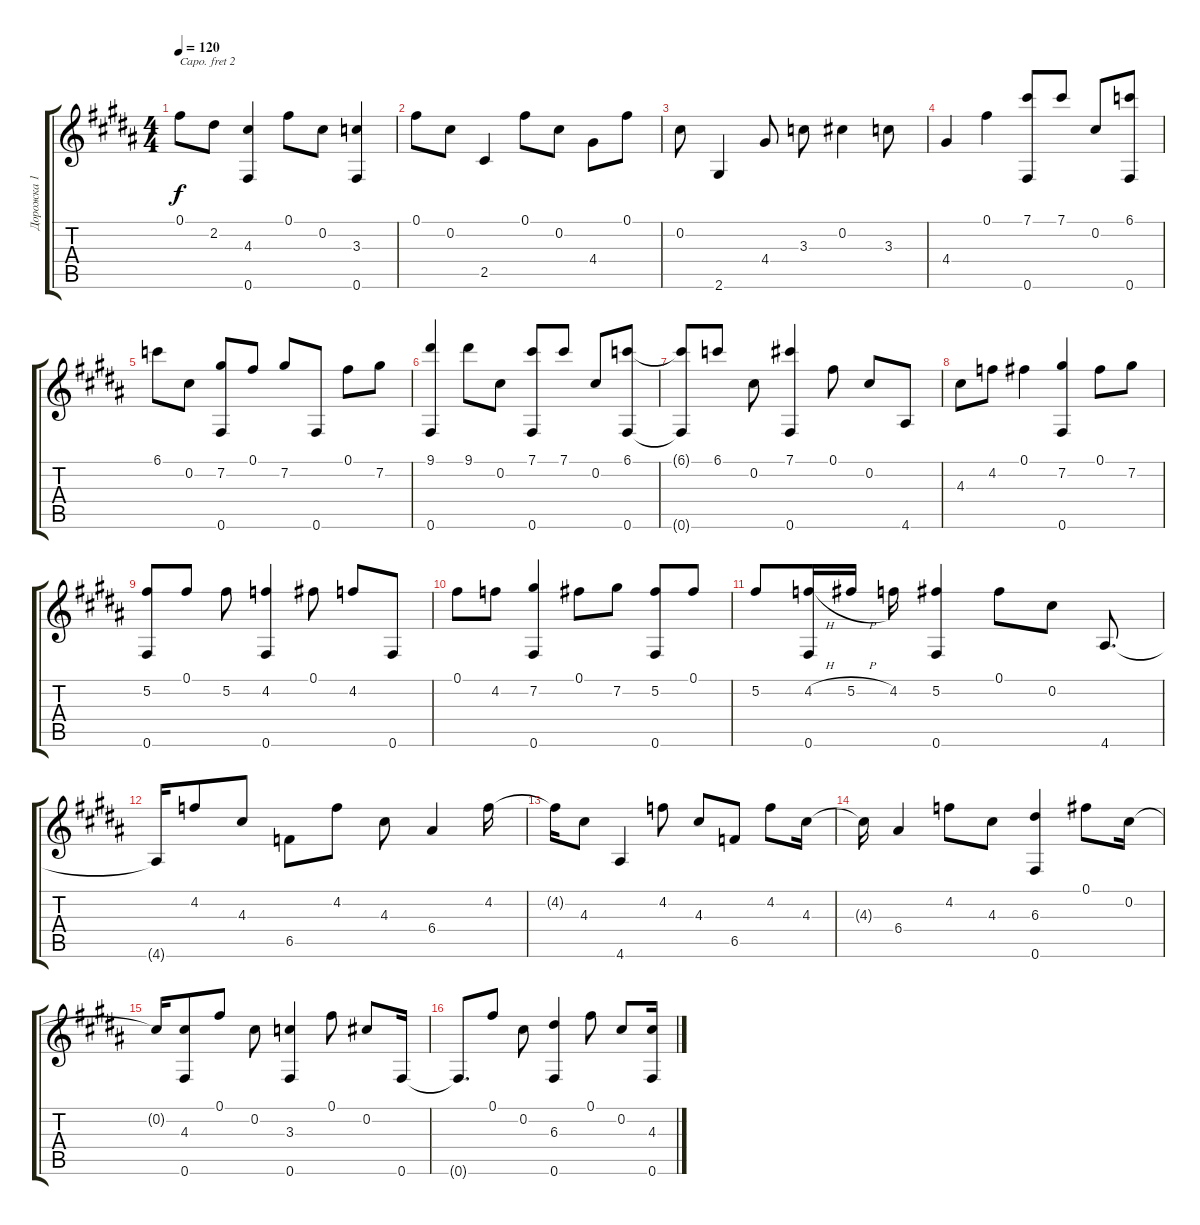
\track ("Дорожка 1" "Дорожка 1") {instrument acousticguitarnylon}
\staff {score tabs}
\capo 2
\tuning (E4 B3 G3 D3 A2 E2) {hide}
\ts (4 4)
\tempo 120
\clef g2
\ks g#minor
0.1.8{dy f} 2.2.8 (4.3 0.6).4 0.1.8 0.2.8 (3.3 0.6).4 |
0.1.8 0.2.8 2.5.4 0.1.8 0.2.8 4.4.8 0.1.8 |
0.2.8 2.6.4 4.4.8 3.3.8 0.2.4 3.3.8 |
4.4.4 0.1.4 (7.1 0.6).8 7.1.8 0.2.8 (6.1 0.6).8 |
6.1.8 0.2.8 (7.2 0.6).8 0.1.8 7.2.8 0.6.8 0.1.8 7.2.8 |
(9.1 0.6).4 9.1.8 0.2.8 (7.1 0.6).8 7.1.8 0.2.8 (6.1 0.6).8 |
(6.1{t} 0.6{t}).8 6.1.8 0.2.8 (7.1 0.6).4 0.1.8 0.2.8 4.6.8 |
4.3.8 4.2.8 0.1.4 (7.2 0.6).4 0.1.8 7.2.8 |
(5.2 0.6).8 0.1.8 5.2.8 (4.2 0.6).4 0.1.8 4.2.8 0.6.8 |
0.1.8 4.2.8 (7.2 0.6).4 0.1.8 7.2.8 (5.2 0.6).8 0.1.8 |
5.2.8 (4.2{h} 0.6).16 5.2{h}.16 4.2.16 (5.2 0.6).4 0.1.8 0.2.8 4.6.8{d} |
4.6{t}.16 4.2.8 4.3.8 6.5.8 4.2.8 4.3.8 6.4.4 4.2.16 |
4.2{t}.16 4.3.8 4.6.4 4.2.8 4.3.8 6.5.8 4.2.8 4.3.16 |
4.3{t}.16 6.4.4 4.2.8 4.3.8 (6.3 0.6).4 0.1.8 0.2.16 |
0.2{t}.16 (4.3 0.6).8 0.1.8 0.2.8 (3.3 0.6).4 0.1.8 0.2.8 0.6.16 |
0.6{t}.8{d} 0.1.8 0.2.8 (6.3 0.6).4 0.1.8 0.2.8 (4.3 0.6).16
